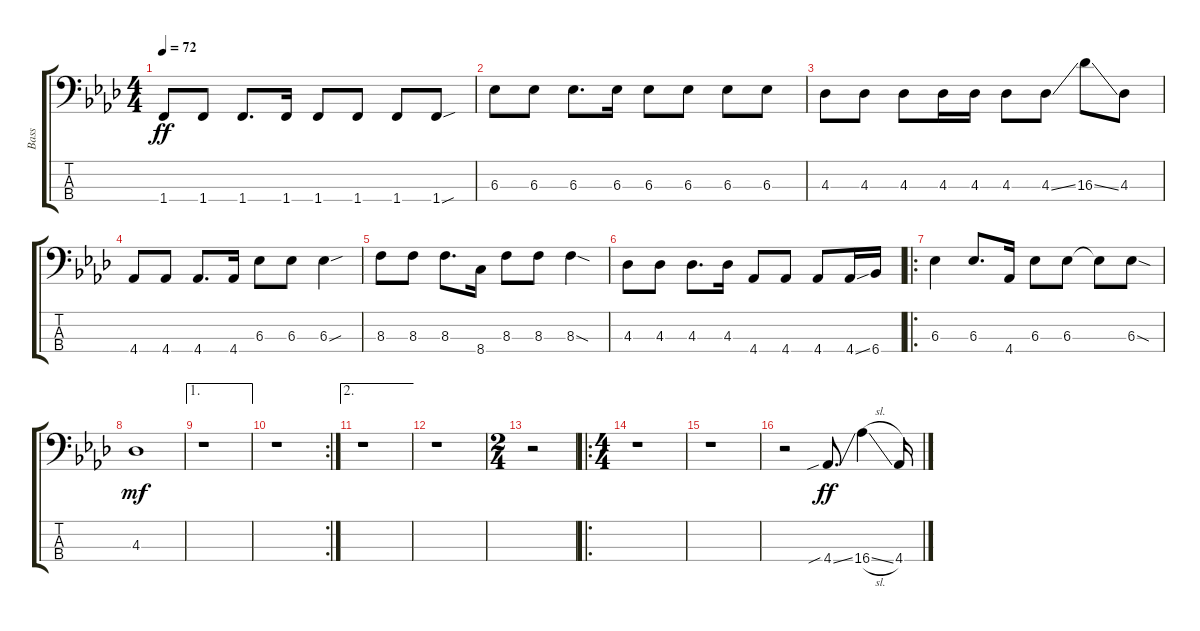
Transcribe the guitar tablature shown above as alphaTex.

\track ("Bass" "Bass") {instrument electricbassfinger}
\staff {score tabs}
\tuning (G2 D2 A1 E1) {hide}
\ts (4 4)
\tempo 72
\clef f4
\ks ab
1.4.8{dy ff} 1.4.8 1.4.8{d} 1.4.16 1.4.8 1.4.8 1.4.8 1.4{sou}.8 |
6.3.8 6.3.8 6.3.8{d} 6.3.16 6.3.8 6.3.8 6.3.8 6.3.8 |
4.3.8 4.3.8 4.3.8 4.3.16 4.3.16 4.3.8 4.3{ss}.8 16.3{ss}.8 4.3.8 |
4.4.8 4.4.8 4.4.8{d} 4.4.16 6.3.8 6.3.8 6.3{sou}.4 |
8.3.8 8.3.8 8.3.8{d} 8.4.16 8.3.8 8.3.8 8.3{sod}.4 |
4.3.8 4.3.8 4.3.8{d} 4.3.16 4.4.8 4.4.8 4.4.8 4.4{ss}.16 6.4.16 |
\ro
6.3.4 6.3.8{d} 4.4.16 6.3.8 6.3.8 6.3{t}.8 6.3{sod}.8 |
4.3.1{dy mf} |
\ae 1
r.1 |
\rc 2
r.1 |
\ae 2
r.1 |
r.1 |
\ts (2 4)
r.2 |
\ro
\ts (4 4)
r.1 |
r.1 |
r.2 4.4{sib ss}.8{d dy ff} 16.4{sl}.4 4.4.16
